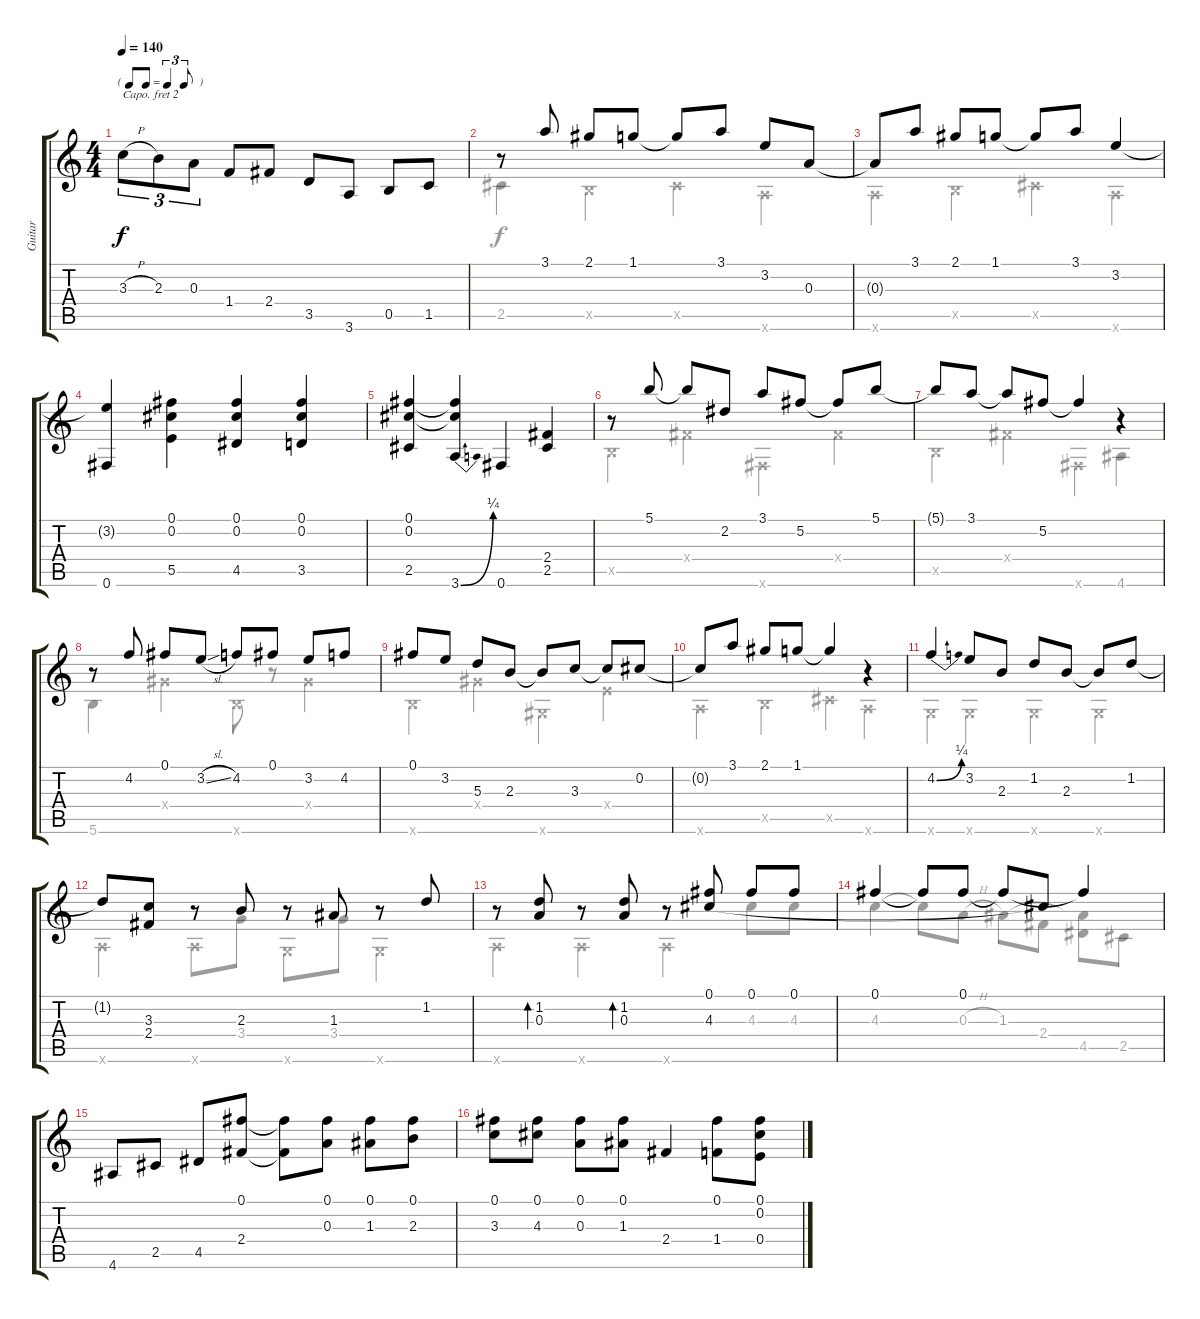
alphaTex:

\track ("Guitar" "Guitar") {instrument acousticguitarsteel}
\staff {score tabs}
\capo 2
\tuning (E4 B3 G3 D3 A2 E2) {hide}
\voice
\ts (4 4)
\tf triplet8th
\tempo 140
\clef g2
\ks c
3.3{h}.8{tu (3 2) dy f} 2.3.8{tu (3 2)} 0.3.8{tu (3 2)} 1.4.8 2.4.8 3.5.8 3.6.8 0.5.8 1.5.8 |
r.8 3.1.8 2.1.8 1.1.8 1.1{t}.8 3.1.8 3.2.8 0.3.8 |
0.3{t}.8 3.1.8 2.1.8 1.1.8 1.1{t}.8 3.1.8 3.2.4 |
(3.2{t} 0.6).4 (0.1 0.2 5.5).4 (0.1 0.2 4.5).4 (0.1 0.2 3.5).4 |
(0.1 0.2 2.5).4 (0.1{t} 0.2{t} 3.6{be (bend 0 0 60 1)}).4 0.6.4 (2.4 2.5).4 |
r.8 5.1.8 5.1{t}.8 2.2.8 3.1.8 5.2.8 5.2{t}.8 5.1.8 |
5.1{t}.8 3.1.8 3.1{t}.8 5.2.8 5.2{t}.4 r.4 |
r.8 4.2.8 0.1.8 3.2{sl}.8 4.2.8 0.1.8 3.2.8 4.2.8 |
0.1.8 3.2.8 5.3.8 2.3.8 2.3{t}.8 3.3.8 3.3{t}.8 0.2.8 |
0.2{t}.8 3.1.8 2.1.8 1.1.8 1.1{t}.4 r.4 |
4.2{be (bend 0 0 60 1)}.4 3.2.8 2.3.8 1.2.8 2.3.8 2.3{t}.8 1.2.8 |
1.2{t}.8 (3.3 2.4).8 r.8 2.3.8 r.8 1.3.8 r.8 1.2.8 |
r.8 (1.2 0.3).8{bd 30} r.8 (1.2 0.3).8{bd 30} r.8 (0.1 4.3).8 0.1.8 0.1.8 |
0.1.4 0.1{t}.8 0.1.8 0.1{t}.8 4.3{t}.8 0.1{t}.4 |
4.6.8 2.5.8 4.5.8 (0.1 2.4).8 (0.1{t} 2.4{t}).8 (0.1 0.3).8 (0.1 1.3).8 (0.1 2.3).8 |
(0.1 3.3).8 (0.1 4.3).8 (0.1 0.3).8 (0.1 1.3).8 2.4.4 (0.1 1.4).8 (0.1 0.2 0.4).8
\voice
\clef g2
\ottava regular
\simile none
\ks c
|
2.5.4 0.5{x}.4 2.5{x}.4 3.6{x}.4 |
3.6{x}.4 0.5{x}.4 2.5{x}.4 3.6{x}.4 |
|
|
0.5{x}.4 2.4{x}.4 0.6{x}.4 2.4{x}.4 |
0.5{x}.4 2.4{x}.4 0.6{x}.4 4.6.4 |
5.6.4 4.4{x}.4 5.6{x}.8 r.8 4.4{x}.4 |
5.6{x}.4 4.4{x}.4 2.6{x}.4 0.4{x}.4 |
3.6{x}.4 0.5{x}.4 2.5{x}.4 3.6{x}.4 |
1.6{x}.4 1.6{x}.4 1.6{x}.4 1.6{x}.4 |
3.6{x}.4 3.6{x}.8 3.4.8 1.6{x}.8 3.4.8 1.6{x}.4 |
3.6{x}.4 3.6{x}.4 3.6{x}.4 4.3.8 4.3.8 |
4.3.4 4.3{t}.8 0.3{h}.8 1.3.8 2.4.8 (1.3{t} 4.5).8 2.5.8 |
|
